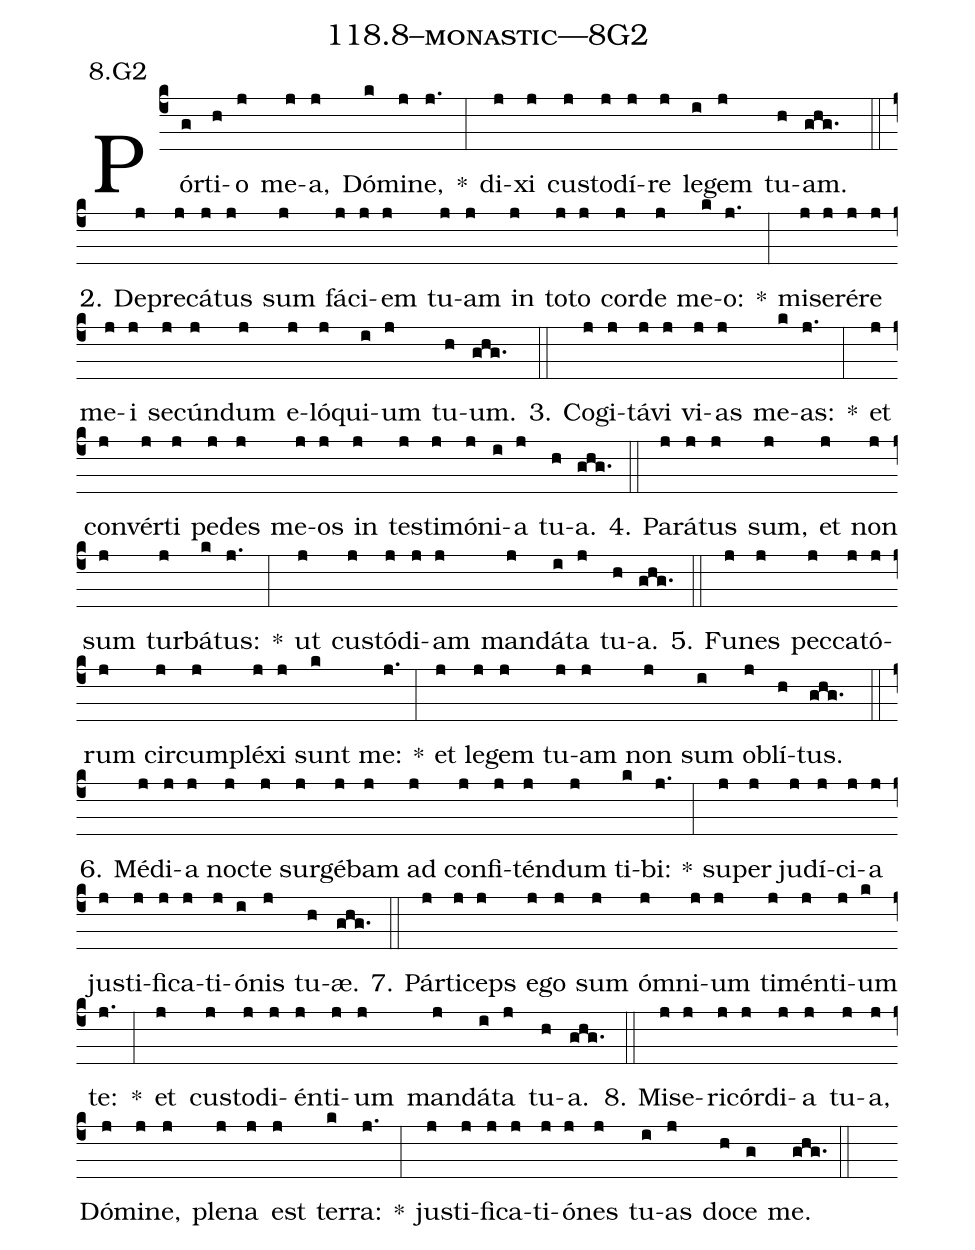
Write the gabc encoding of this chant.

name: 118.8--monastic---8G2;
annotation: 8.G2;
%%
(c4)Pór(g)ti(h)o(j) me(j)a,(j) Dó(k)mi(j)ne,(j.) *(:) di(j)xi(j) cus(j)to(j)dí(j)re(j) le(i)gem(j) tu(h)am.(ghg.) (::)
2. De(j)pre(j)cá(j)tus(j) sum(j) fá(j)ci(j)em(j) tu(j)am(j) in(j) to(j)to(j) cor(j)de(j) me(k)o:(j.) *(:) mi(j)se(j)ré(j)re(j) me(j)i(j) se(j)cún(j)dum(j) e(j)ló(j)qui(i)um(j) tu(h)um.(ghg.) (::)
3. Co(j)gi(j)tá(j)vi(j) vi(j)as(j) me(k)as:(j.) *(:) et(j) con(j)vér(j)ti(j) pe(j)des(j) me(j)os(j) in(j) tes(j)ti(j)mó(j)ni(i)a(j) tu(h)a.(ghg.) (::)
4. Pa(j)rá(j)tus(j) sum,(j) et(j) non(j) sum(j) tur(j)bá(k)tus:(j.) *(:) ut(j) cus(j)tó(j)di(j)am(j) man(j)dá(i)ta(j) tu(h)a.(ghg.) (::)
5. Fu(j)nes(j) pec(j)ca(j)tó(j)rum(j) cir(j)cum(j)plé(j)xi(j) sunt(k) me:(j.) *(:) et(j) le(j)gem(j) tu(j)am(j) non(j) sum(i) ob(j)lí(h)tus.(ghg.) (::)
6. Mé(j)di(j)a(j) noc(j)te(j) sur(j)gé(j)bam(j) ad(j) con(j)fi(j)tén(j)dum(j) ti(k)bi:(j.) *(:) su(j)per(j) ju(j)dí(j)ci(j)a(j) jus(j)ti(j)fi(j)ca(j)ti(j)ó(i)nis(j) tu(h)æ.(ghg.) (::)
7. Pár(j)ti(j)ceps(j) e(j)go(j) sum(j) óm(j)ni(j)um(j) ti(j)mén(j)ti(j)um(k) te:(j.) *(:) et(j) cus(j)to(j)di(j)én(j)ti(j)um(j) man(j)dá(i)ta(j) tu(h)a.(ghg.) (::)
8. Mi(j)se(j)ri(j)cór(j)di(j)a(j) tu(j)a,(j) Dó(j)mi(j)ne,(j) ple(j)na(j) est(j) ter(k)ra:(j.) *(:) jus(j)ti(j)fi(j)ca(j)ti(j)ó(j)nes(j) tu(i)as(j) do(h)ce(g) me.(ghg.) (::)
